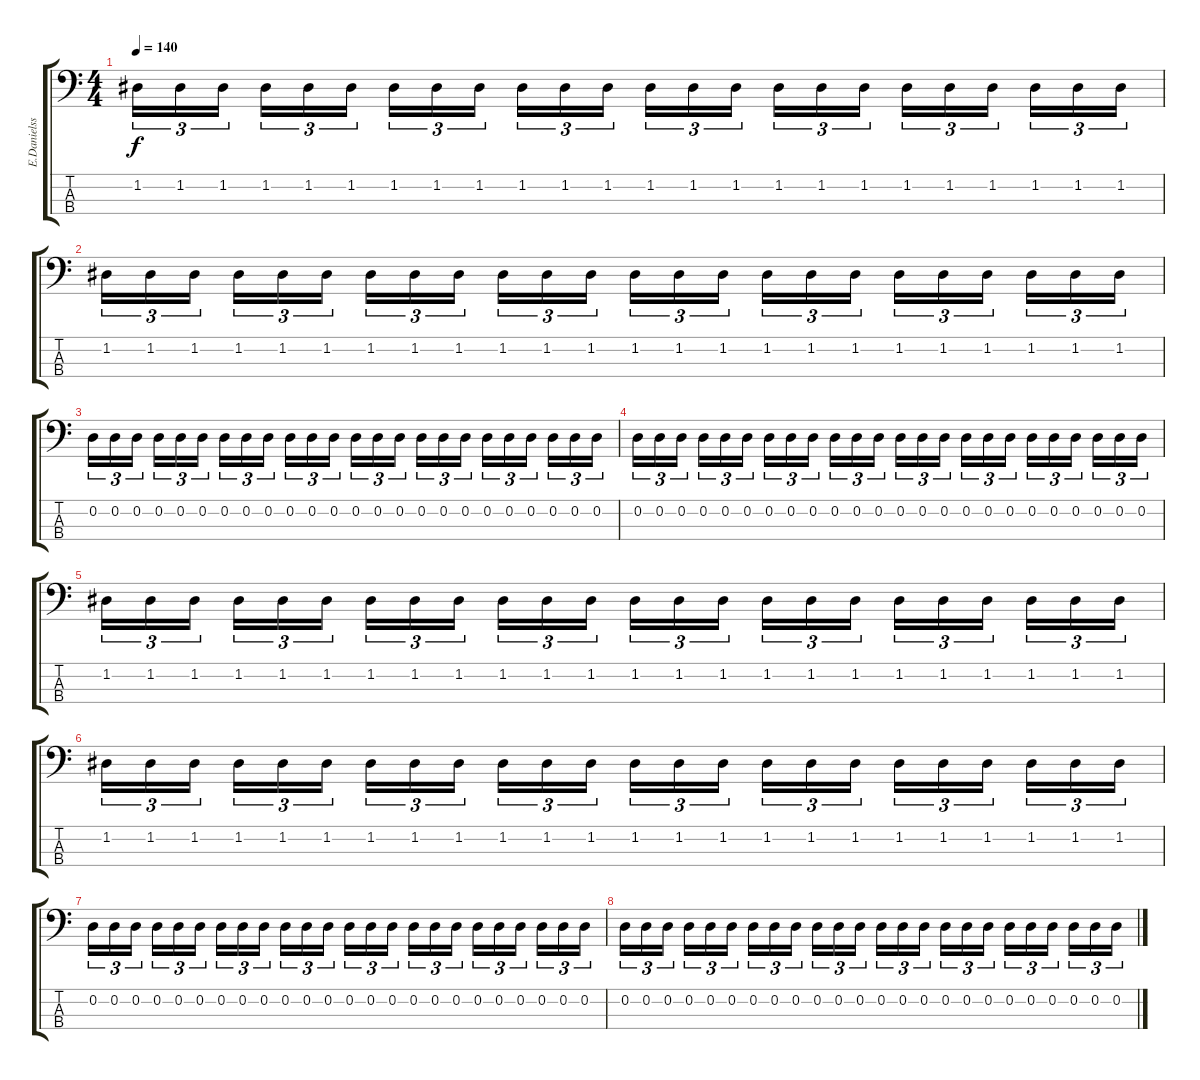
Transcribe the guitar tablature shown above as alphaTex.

\track ("E.Danielsson(Bass)" "E.Danielss") {instrument electricbasspick}
\staff {score tabs}
\tuning (G2 D2 A1 E1) {hide}
\ts (4 4)
\tempo 140
\clef f4
\ks c
1.2.16{tu (3 2) dy f} 1.2.16{tu (3 2)} 1.2.16{tu (3 2) beam splitsecondary} 1.2.16{tu (3 2)} 1.2.16{tu (3 2)} 1.2.16{tu (3 2)} 1.2.16{tu (3 2)} 1.2.16{tu (3 2)} 1.2.16{tu (3 2) beam splitsecondary} 1.2.16{tu (3 2)} 1.2.16{tu (3 2)} 1.2.16{tu (3 2)} 1.2.16{tu (3 2)} 1.2.16{tu (3 2)} 1.2.16{tu (3 2) beam splitsecondary} 1.2.16{tu (3 2)} 1.2.16{tu (3 2)} 1.2.16{tu (3 2)} 1.2.16{tu (3 2)} 1.2.16{tu (3 2)} 1.2.16{tu (3 2) beam splitsecondary} 1.2.16{tu (3 2)} 1.2.16{tu (3 2)} 1.2.16{tu (3 2)} |
1.2.16{tu (3 2)} 1.2.16{tu (3 2)} 1.2.16{tu (3 2) beam splitsecondary} 1.2.16{tu (3 2)} 1.2.16{tu (3 2)} 1.2.16{tu (3 2)} 1.2.16{tu (3 2)} 1.2.16{tu (3 2)} 1.2.16{tu (3 2) beam splitsecondary} 1.2.16{tu (3 2)} 1.2.16{tu (3 2)} 1.2.16{tu (3 2)} 1.2.16{tu (3 2)} 1.2.16{tu (3 2)} 1.2.16{tu (3 2) beam splitsecondary} 1.2.16{tu (3 2)} 1.2.16{tu (3 2)} 1.2.16{tu (3 2)} 1.2.16{tu (3 2)} 1.2.16{tu (3 2)} 1.2.16{tu (3 2) beam splitsecondary} 1.2.16{tu (3 2)} 1.2.16{tu (3 2)} 1.2.16{tu (3 2)} |
0.2.16{tu (3 2)} 0.2.16{tu (3 2)} 0.2.16{tu (3 2) beam splitsecondary} 0.2.16{tu (3 2)} 0.2.16{tu (3 2)} 0.2.16{tu (3 2)} 0.2.16{tu (3 2)} 0.2.16{tu (3 2)} 0.2.16{tu (3 2) beam splitsecondary} 0.2.16{tu (3 2)} 0.2.16{tu (3 2)} 0.2.16{tu (3 2)} 0.2.16{tu (3 2)} 0.2.16{tu (3 2)} 0.2.16{tu (3 2) beam splitsecondary} 0.2.16{tu (3 2)} 0.2.16{tu (3 2)} 0.2.16{tu (3 2)} 0.2.16{tu (3 2)} 0.2.16{tu (3 2)} 0.2.16{tu (3 2) beam splitsecondary} 0.2.16{tu (3 2)} 0.2.16{tu (3 2)} 0.2.16{tu (3 2)} |
0.2.16{tu (3 2)} 0.2.16{tu (3 2)} 0.2.16{tu (3 2) beam splitsecondary} 0.2.16{tu (3 2)} 0.2.16{tu (3 2)} 0.2.16{tu (3 2)} 0.2.16{tu (3 2)} 0.2.16{tu (3 2)} 0.2.16{tu (3 2) beam splitsecondary} 0.2.16{tu (3 2)} 0.2.16{tu (3 2)} 0.2.16{tu (3 2)} 0.2.16{tu (3 2)} 0.2.16{tu (3 2)} 0.2.16{tu (3 2) beam splitsecondary} 0.2.16{tu (3 2)} 0.2.16{tu (3 2)} 0.2.16{tu (3 2)} 0.2.16{tu (3 2)} 0.2.16{tu (3 2)} 0.2.16{tu (3 2) beam splitsecondary} 0.2.16{tu (3 2)} 0.2.16{tu (3 2)} 0.2.16{tu (3 2)} |
1.2.16{tu (3 2)} 1.2.16{tu (3 2)} 1.2.16{tu (3 2) beam splitsecondary} 1.2.16{tu (3 2)} 1.2.16{tu (3 2)} 1.2.16{tu (3 2)} 1.2.16{tu (3 2)} 1.2.16{tu (3 2)} 1.2.16{tu (3 2) beam splitsecondary} 1.2.16{tu (3 2)} 1.2.16{tu (3 2)} 1.2.16{tu (3 2)} 1.2.16{tu (3 2)} 1.2.16{tu (3 2)} 1.2.16{tu (3 2) beam splitsecondary} 1.2.16{tu (3 2)} 1.2.16{tu (3 2)} 1.2.16{tu (3 2)} 1.2.16{tu (3 2)} 1.2.16{tu (3 2)} 1.2.16{tu (3 2) beam splitsecondary} 1.2.16{tu (3 2)} 1.2.16{tu (3 2)} 1.2.16{tu (3 2)} |
1.2.16{tu (3 2)} 1.2.16{tu (3 2)} 1.2.16{tu (3 2) beam splitsecondary} 1.2.16{tu (3 2)} 1.2.16{tu (3 2)} 1.2.16{tu (3 2)} 1.2.16{tu (3 2)} 1.2.16{tu (3 2)} 1.2.16{tu (3 2) beam splitsecondary} 1.2.16{tu (3 2)} 1.2.16{tu (3 2)} 1.2.16{tu (3 2)} 1.2.16{tu (3 2)} 1.2.16{tu (3 2)} 1.2.16{tu (3 2) beam splitsecondary} 1.2.16{tu (3 2)} 1.2.16{tu (3 2)} 1.2.16{tu (3 2)} 1.2.16{tu (3 2)} 1.2.16{tu (3 2)} 1.2.16{tu (3 2) beam splitsecondary} 1.2.16{tu (3 2)} 1.2.16{tu (3 2)} 1.2.16{tu (3 2)} |
0.2.16{tu (3 2)} 0.2.16{tu (3 2)} 0.2.16{tu (3 2) beam splitsecondary} 0.2.16{tu (3 2)} 0.2.16{tu (3 2)} 0.2.16{tu (3 2)} 0.2.16{tu (3 2)} 0.2.16{tu (3 2)} 0.2.16{tu (3 2) beam splitsecondary} 0.2.16{tu (3 2)} 0.2.16{tu (3 2)} 0.2.16{tu (3 2)} 0.2.16{tu (3 2)} 0.2.16{tu (3 2)} 0.2.16{tu (3 2) beam splitsecondary} 0.2.16{tu (3 2)} 0.2.16{tu (3 2)} 0.2.16{tu (3 2)} 0.2.16{tu (3 2)} 0.2.16{tu (3 2)} 0.2.16{tu (3 2) beam splitsecondary} 0.2.16{tu (3 2)} 0.2.16{tu (3 2)} 0.2.16{tu (3 2)} |
0.2.16{tu (3 2)} 0.2.16{tu (3 2)} 0.2.16{tu (3 2) beam splitsecondary} 0.2.16{tu (3 2)} 0.2.16{tu (3 2)} 0.2.16{tu (3 2)} 0.2.16{tu (3 2)} 0.2.16{tu (3 2)} 0.2.16{tu (3 2) beam splitsecondary} 0.2.16{tu (3 2)} 0.2.16{tu (3 2)} 0.2.16{tu (3 2)} 0.2.16{tu (3 2)} 0.2.16{tu (3 2)} 0.2.16{tu (3 2) beam splitsecondary} 0.2.16{tu (3 2)} 0.2.16{tu (3 2)} 0.2.16{tu (3 2)} 0.2.16{tu (3 2)} 0.2.16{tu (3 2)} 0.2.16{tu (3 2) beam splitsecondary} 0.2.16{tu (3 2)} 0.2.16{tu (3 2)} 0.2.16{tu (3 2)}
